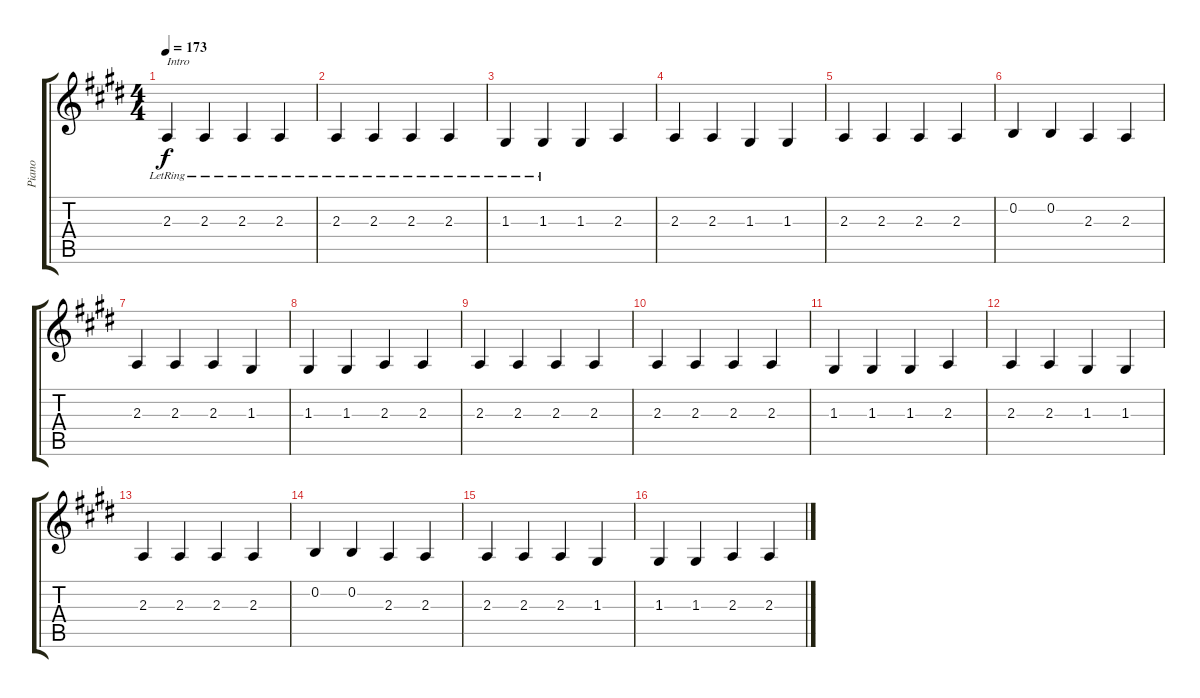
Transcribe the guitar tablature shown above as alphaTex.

\track ("Piano" "Piano") {instrument acousticgrandpiano}
\staff {score tabs}
\tuning (E4 B3 G3 D3 A2 E2) {hide}
\ts (4 4)
\tempo 173
\clef g2
\ks e
2.3{lr}.4{txt "Intro" dy f instrument acousticgrandpiano} 2.3{lr}.4 2.3{lr}.4 2.3{lr}.4 |
2.3{lr}.4 2.3{lr}.4 2.3{lr}.4 2.3{lr}.4 |
1.3{lr}.4 1.3{lr}.4 1.3.4 2.3.4 |
2.3.4 2.3.4 1.3.4 1.3.4 |
2.3.4 2.3.4 2.3.4 2.3.4 |
0.2.4 0.2.4 2.3.4 2.3.4 |
2.3.4 2.3.4 2.3.4 1.3.4 |
1.3.4 1.3.4 2.3.4 2.3.4 |
2.3.4 2.3.4 2.3.4 2.3.4 |
2.3.4 2.3.4 2.3.4 2.3.4 |
1.3.4 1.3.4 1.3.4 2.3.4 |
2.3.4 2.3.4 1.3.4 1.3.4 |
2.3.4 2.3.4 2.3.4 2.3.4 |
0.2.4 0.2.4 2.3.4 2.3.4 |
2.3.4 2.3.4 2.3.4 1.3.4 |
1.3.4 1.3.4 2.3.4 2.3.4
